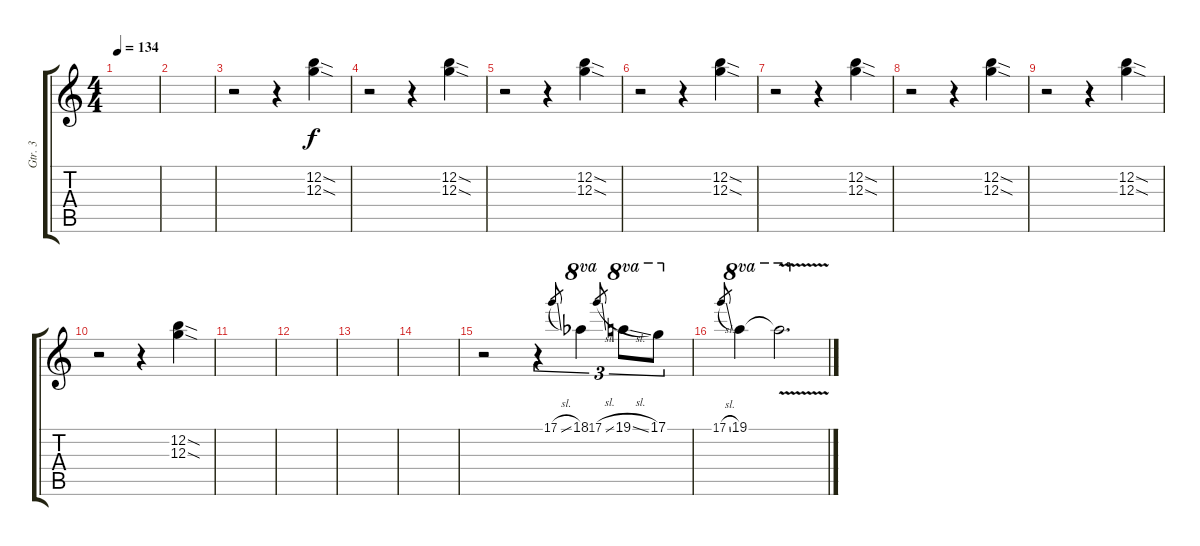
\track ("Gtr. 3" "Gtr. 3") {instrument distortionguitar}
\staff {score tabs}
\tuning (D4 B3 G3 D3 G2 D2) {hide}
\ts (4 4)
\tempo 134
\clef g2
\ks c
|
|
r.2 r.4 (12.2{sod} 12.3{sod}).4{dy f} |
r.2 r.4 (12.2{sod} 12.3{sod}).4 |
r.2 r.4 (12.2{sod} 12.3{sod}).4 |
r.2 r.4 (12.2{sod} 12.3{sod}).4 |
r.2 r.4 (12.2{sod} 12.3{sod}).4 |
r.2 r.4 (12.2{sod} 12.3{sod}).4 |
r.2 r.4 (12.2{sod} 12.3{sod}).4 |
r.2 r.4 (12.2{sod} 12.3{sod}).4 |
|
|
|
|
r.2 r.4{tu (3 2)} 17.1{sl}.8{gr} 18.1{acc b}.4{tu (3 2) ot 8va} 17.1{sl}.8{gr} 19.1{sl}.8{tu (3 2) ot 8va} 17.1.8{tu (3 2) ot 8va} |
17.1{sl}.8{gr} 19.1.4{ot 8va} 19.1{v t}.2{d ot 8va}
